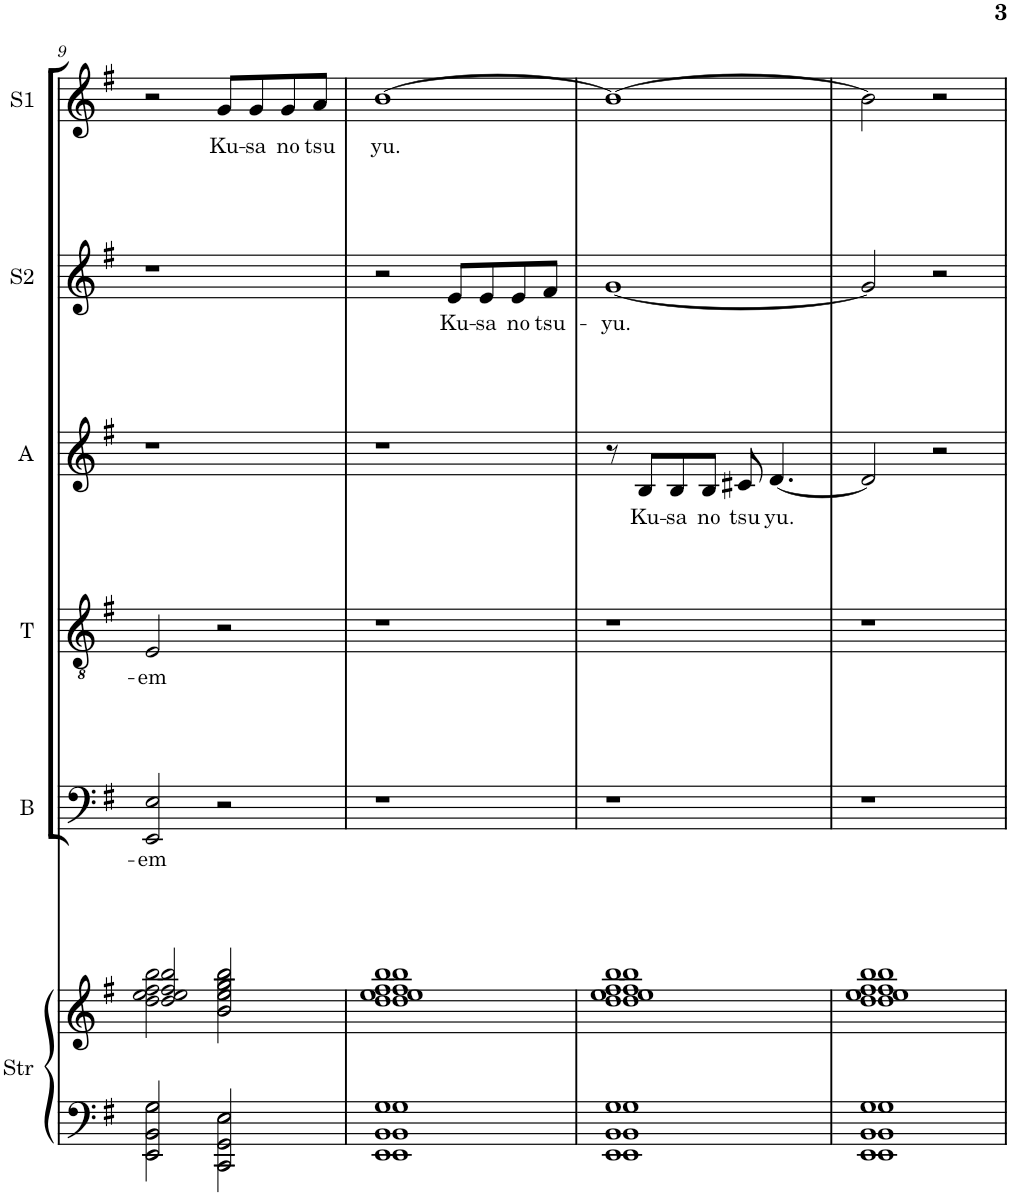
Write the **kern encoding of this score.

**kern	**kern	**kern	**text	**kern	**text	**kern	**text	**kern	**text	**kern	**text
*part6	*part6	*part5	*part5	*part4	*part4	*part3	*part3	*part2	*part2	*part1	*part1
*staff7	*staff6	*staff5	*staff5	*staff4	*staff4	*staff3	*staff3	*staff2	*staff2	*staff1	*staff1
*I"Strings	*	*I"Bass	*	*I"Tenor	*	*I"Alto	*	*I"Soprano 2	*	*I"Soprano 1	*
*I'Str	*	*I'B	*	*I'T	*	*I'A	*	*I'S2	*	*I'S1	*
!!LO:PB:g=z
*clefF4	*clefG2	*clefF4	*	*clefGv2	*	*clefG2	*	*clefG2	*	*clefG2	*
*k[f#]	*k[f#]	*k[f#]	*	*k[f#]	*	*k[f#]	*	*k[f#]	*	*k[f#]	*
*G:	*G:	*G:	*	*G:	*	*G:	*	*G:	*	*G:	*
*M4/4	*M4/4	*M4/4	*	*M4/4	*	*M4/4	*	*M4/4	*	*M4/4	*
=9	=9	=9	=9	=9	=9	=9	=9	=9	=9	=9	=9
*^	*^	*	*	*	*	*	*	*	*	*	*
!	!	!	!	!	!LO:LY:b	!	!LO:LY:b	!	!	!	!	!	!
2EE/ 2BB/ 2G/	2EE\ 2BB\ 2G\	2dd/ 2ee/ 2ff#/ 2bb/	2dd\ 2ee\ 2ff#\ 2bb\	2EE/ 2E/	-em	2E/	-em	1r	.	1r	.	2r	.
!	!	!	!	!	!	!	!	!	!	!	!	!	!LO:LY:b
2CC/ 2GG/ 2E/	2CC\ 2GG\ 2E\	2b/ 2ee/ 2gg/ 2bb/	2b\ 2ee\ 2gg\ 2bb\	2r	.	2r	.	.	.	.	.	8g/L	Ku-
!	!	!	!	!	!	!	!	!	!	!	!	!	!LO:LY:b
.	.	.	.	.	.	.	.	.	.	.	.	8g/	-sa
!	!	!	!	!	!	!	!	!	!	!	!	!	!LO:LY:b
.	.	.	.	.	.	.	.	.	.	.	.	8g/	no
!	!	!	!	!	!	!	!	!	!	!	!	!	!LO:LY:b
.	.	.	.	.	.	.	.	.	.	.	.	8a/J	tsu
=10	=10	=10	=10	=10	=10	=10	=10	=10	=10	=10	=10	=10	=10
!	!	!	!	!	!	!	!	!	!	!	!	!	!LO:LY:b
1EE 1BB 1G	1EE 1BB 1G	1dd 1ee 1ff# 1bb	1dd 1ee 1ff# 1bb	1r	.	1r	.	1r	.	2r	.	[1b	yu.
!	!	!	!	!	!	!	!	!	!	!	!LO:LY:b	!	!
.	.	.	.	.	.	.	.	.	.	8e/L	Ku-	.	.
!	!	!	!	!	!	!	!	!	!	!	!LO:LY:b	!	!
.	.	.	.	.	.	.	.	.	.	8e/	-sa	.	.
!	!	!	!	!	!	!	!	!	!	!	!LO:LY:b	!	!
.	.	.	.	.	.	.	.	.	.	8e/	no	.	.
!	!	!	!	!	!	!	!	!	!	!	!LO:LY:b	!	!
.	.	.	.	.	.	.	.	.	.	8f#/J	tsu-	.	.
=11	=11	=11	=11	=11	=11	=11	=11	=11	=11	=11	=11	=11	=11
!	!	!	!	!	!	!	!	!	!	!	!LO:LY:b	!	!
1EE 1BB 1G	1EE 1BB 1G	1dd 1ee 1ff# 1bb	1dd 1ee 1ff# 1bb	1r	.	1r	.	8r	.	[1g	-yu.	1b_	.
!	!	!	!	!	!	!	!	!	!LO:LY:b	!	!	!	!
.	.	.	.	.	.	.	.	8B/L	Ku-	.	.	.	.
!	!	!	!	!	!	!	!	!	!LO:LY:b	!	!	!	!
.	.	.	.	.	.	.	.	8B/	-sa	.	.	.	.
!	!	!	!	!	!	!	!	!	!LO:LY:b	!	!	!	!
.	.	.	.	.	.	.	.	8B/J	no	.	.	.	.
!	!	!	!	!	!	!	!	!	!LO:LY:b	!	!	!	!
.	.	.	.	.	.	.	.	8c#X/	tsu	.	.	.	.
!	!	!	!	!	!	!	!	!	!LO:LY:b	!	!	!	!
.	.	.	.	.	.	.	.	[4.d/	yu.	.	.	.	.
=12	=12	=12	=12	=12	=12	=12	=12	=12	=12	=12	=12	=12	=12
1EE 1BB 1G	1EE 1BB 1G	1dd 1ee 1ff# 1bb	1dd 1ee 1ff# 1bb	1r	.	1r	.	2d/]	.	2g/]	.	2b\]	.
.	.	.	.	.	.	.	.	2r	.	2r	.	2r	.
*v	*v	*	*	*	*	*	*	*	*	*	*	*	*
*	*v	*v	*	*	*	*	*	*	*	*	*	*
=	=	=	=	=	=	=	=	=	=	=	=
*-	*-	*-	*-	*-	*-	*-	*-	*-	*-	*-	*-
